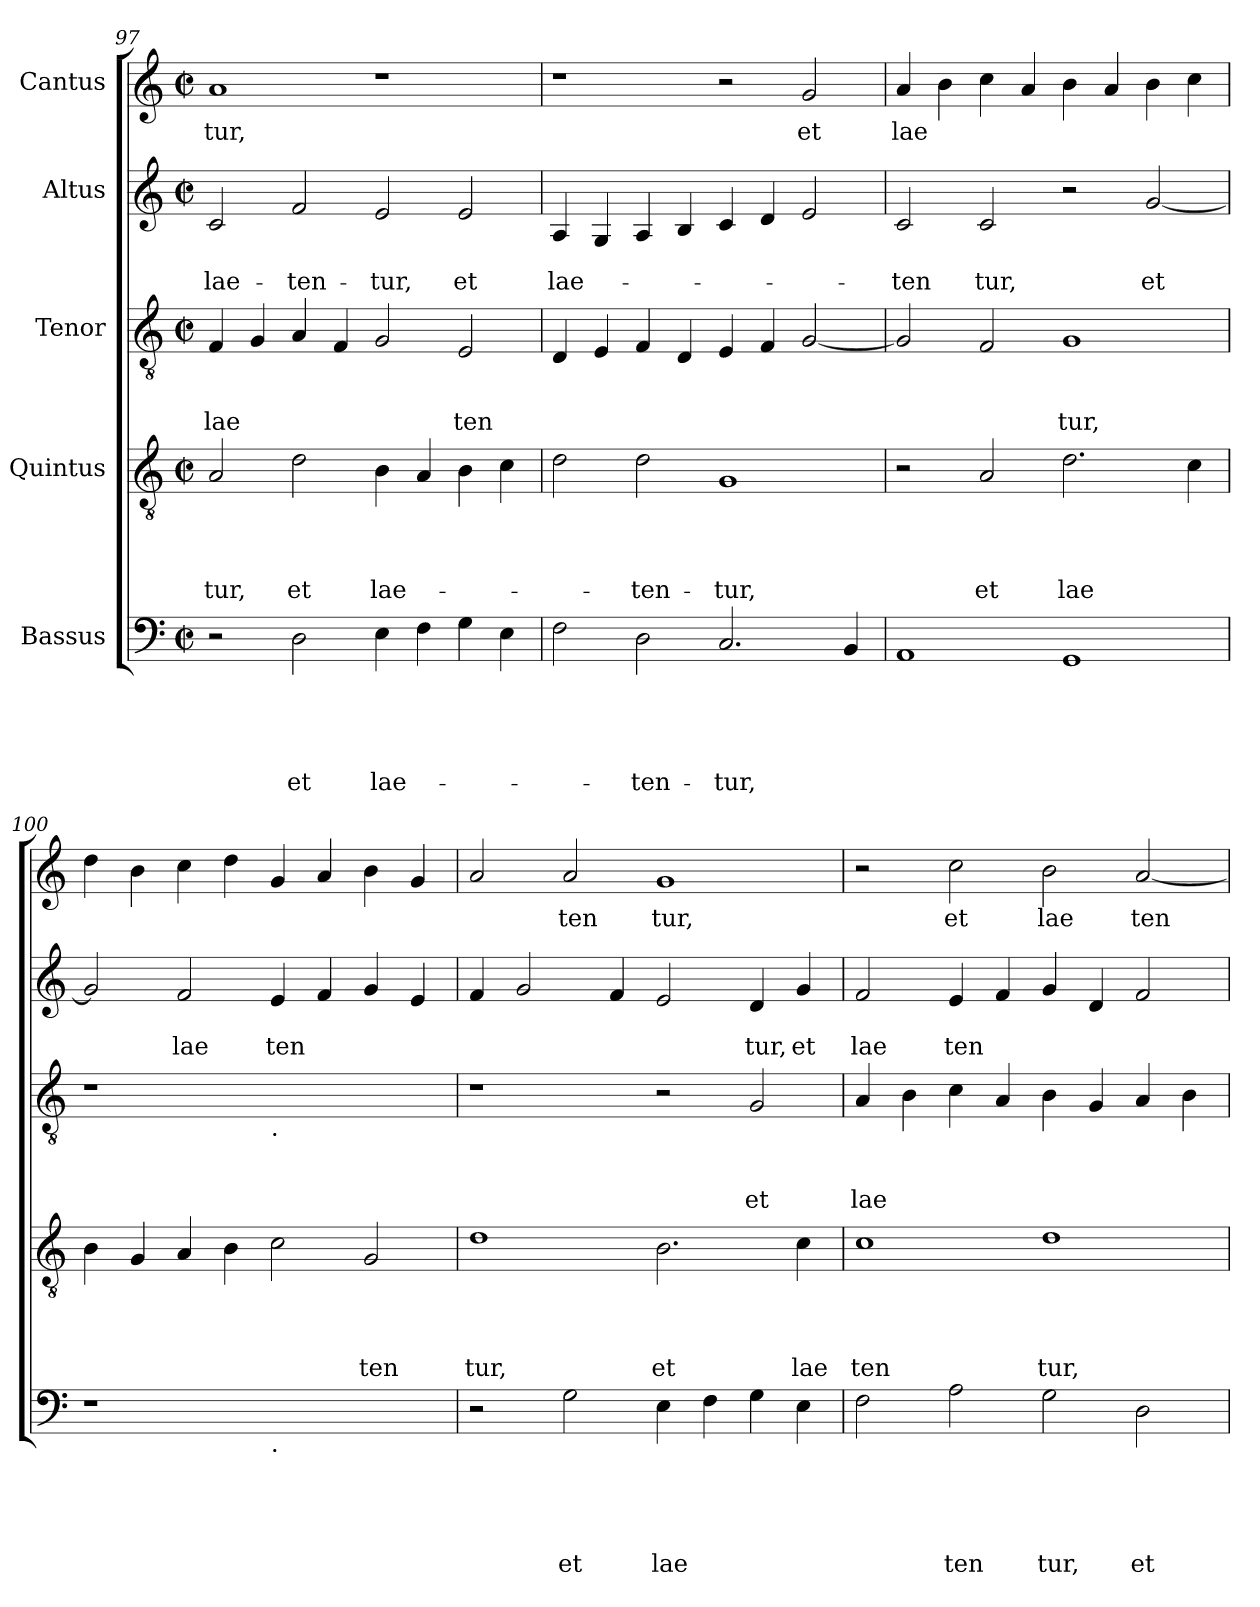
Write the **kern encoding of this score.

**kern	**text	**text	**text	**text	**text	**kern	**text	**text	**text	**text	**kern	**text	**text	**text	**kern	**text	**text	**kern	**text
*part5	*part5	*part5	*part5	*part5	*part5	*part4	*part4	*part4	*part4	*part4	*part3	*part3	*part3	*part3	*part2	*part2	*part2	*part1	*part1
*staff5	*staff5	*staff5	*staff5	*staff5	*staff5	*staff4	*staff4	*staff4	*staff4	*staff4	*staff3	*staff3	*staff3	*staff3	*staff2	*staff2	*staff2	*staff1	*staff1
*I"Bassus	*	*	*	*	*	*I"Quintus	*	*	*	*	*I"Tenor	*	*	*	*I"Altus	*	*	*I"Cantus	*
*clefF4	*	*	*	*	*	*clefGv2	*	*	*	*	*clefGv2	*	*	*	*clefG2	*	*	*clefG2	*
*k[]	*	*	*	*	*	*k[]	*	*	*	*	*k[]	*	*	*	*k[]	*	*	*k[]	*
*C:	*	*	*	*	*	*C:	*	*	*	*	*C:	*	*	*	*C:	*	*	*C:	*
*M2/2	*	*	*	*	*	*M2/2	*	*	*	*	*M2/2	*	*	*	*M2/2	*	*	*M2/2	*
*met(c|)	*	*	*	*	*	*met(c|)	*	*	*	*	*met(c|)	*	*	*	*met(c|)	*	*	*met(c|)	*
=97	=97	=97	=97	=97	=97	=97	=97	=97	=97	=97	=97	=97	=97	=97	=97	=97	=97	=97	=97
!	!	!	!	!	!	!	!	!	!	!LO:LY:b	!	!	!	!LO:LY:b	!	!	!LO:LY:b	!	!LO:LY:b
2r	.	.	.	.	.	2A/	.	.	.	-tur,	4F/	.	.	lae	2c/	.	lae-	1a	tur,
.	.	.	.	.	.	.	.	.	.	.	4G/	.	.	.	.	.	.	.	.
!	!	!	!	!	!LO:LY:b	!	!	!	!	!LO:LY:b	!	!	!	!	!	!	!LO:LY:b	!	!
2D\	.	.	.	.	et	2d\	.	.	.	et	4A/	.	.	.	2f/	.	-ten-	.	.
.	.	.	.	.	.	.	.	.	.	.	4F/	.	.	.	.	.	.	.	.
!	!	!	!	!	!LO:LY:b	!	!	!	!	!LO:LY:b	!	!	!	!	!	!	!LO:LY:b	!	!
4E\	.	.	.	.	lae-	4B\	.	.	.	lae-	2G/	.	.	.	2e/	.	-tur,	1r	.
4F\	.	.	.	.	.	4A/	.	.	.	.	.	.	.	.	.	.	.	.	.
!	!	!	!	!	!	!	!	!	!	!	!	!	!	!LO:LY:b	!	!	!LO:LY:b	!	!
4G\	.	.	.	.	.	4B\	.	.	.	.	2E/	.	.	ten	2e/	.	et	.	.
4E\	.	.	.	.	.	4c\	.	.	.	.	.	.	.	.	.	.	.	.	.
=98	=98	=98	=98	=98	=98	=98	=98	=98	=98	=98	=98	=98	=98	=98	=98	=98	=98	=98	=98
!	!	!	!	!	!	!	!	!	!	!	!	!	!	!	!	!	!LO:LY:b	!	!
2F\	.	.	.	.	.	2d\	.	.	.	.	4D/	.	.	.	4A/	.	lae-	1r	.
.	.	.	.	.	.	.	.	.	.	.	4E/	.	.	.	4G/	.	.	.	.
!	!	!	!	!	!LO:LY:b	!	!	!	!	!LO:LY:b	!	!	!	!	!	!	!	!	!
2D\	.	.	.	.	-ten-	2d\	.	.	.	-ten-	4F/	.	.	.	4A/	.	.	.	.
.	.	.	.	.	.	.	.	.	.	.	4D/	.	.	.	4B/	.	.	.	.
!	!	!	!	!	!LO:LY:b	!	!	!	!	!LO:LY:b	!	!	!	!	!	!	!	!	!
2.C/	.	.	.	.	-tur,	1G	.	.	.	-tur,	4E/	.	.	.	4c/	.	.	2r	.
.	.	.	.	.	.	.	.	.	.	.	4F/	.	.	.	4d/	.	.	.	.
!	!	!	!	!	!	!	!	!	!	!	!	!	!	!	!	!	!	!	!LO:LY:b
.	.	.	.	.	.	.	.	.	.	.	[<2G/	.	.	.	2e/	.	.	2g/	et
4BB/	.	.	.	.	.	.	.	.	.	.	.	.	.	.	.	.	.	.	.
!!LO:LB:g=z
=99	=99	=99	=99	=99	=99	=99	=99	=99	=99	=99	=99	=99	=99	=99	=99	=99	=99	=99	=99
!	!	!	!	!	!	!	!	!	!	!	!	!	!	!	!	!	!LO:LY:b	!	!LO:LY:b
1AA	.	.	.	.	.	2r	.	.	.	.	2G/]	.	.	.	2c/	.	-ten	4a/	lae
.	.	.	.	.	.	.	.	.	.	.	.	.	.	.	.	.	.	4b\	.
!	!	!	!	!	!	!	!	!	!	!LO:LY:b	!	!	!	!	!	!	!LO:LY:b	!	!
.	.	.	.	.	.	2A/	.	.	.	et	2F/	.	.	.	2c/	.	tur,	4cc\	.
.	.	.	.	.	.	.	.	.	.	.	.	.	.	.	.	.	.	4a/	.
!	!	!	!	!	!	!	!	!	!	!LO:LY:b	!	!	!	!LO:LY:b	!	!	!	!	!
1GG	.	.	.	.	.	2.d\	.	.	.	lae	1G	.	.	tur,	2r	.	.	4b\	.
.	.	.	.	.	.	.	.	.	.	.	.	.	.	.	.	.	.	4a/	.
!	!	!	!	!	!	!	!	!	!	!	!	!	!	!	!	!	!LO:LY:b	!	!
.	.	.	.	.	.	.	.	.	.	.	.	.	.	.	[<2g/	.	et	4b\	.
.	.	.	.	.	.	4c\	.	.	.	.	.	.	.	.	.	.	.	4cc\	.
=100	=100	=100	=100	=100	=100	=100	=100	=100	=100	=100	=100	=100	=100	=100	=100	=100	=100	=100	=100
1r	.	.	.	.	.	4B\	.	.	.	.	1r	.	.	.	2g/]	.	.	4dd\	.
.	.	.	.	.	.	4G/	.	.	.	.	.	.	.	.	.	.	.	4b\	.
!	!	!	!	!	!	!	!	!	!	!	!	!	!	!	!	!	!LO:LY:b	!	!
.	.	.	.	.	.	4A/	.	.	.	.	.	.	.	.	2f/	.	lae	4cc\	.
.	.	.	.	.	.	4B\	.	.	.	.	.	.	.	.	.	.	.	4dd\	.
!	!	!	!	!	!	!	!	!	!	!	!LO:TX:b:t=.	!	!	!	!	!	!	!	!
!LO:TX:b:t=.	!	!	!	!	!	!	!	!	!	!	!	!	!	!	!	!	!	!	!
!	!	!	!	!	!	!	!	!	!	!	!	!	!	!	!	!	!LO:LY:b	!	!
1ryy	.	.	.	.	.	2c\	.	.	.	.	1ryy	.	.	.	4e/	.	ten	4g/	.
.	.	.	.	.	.	.	.	.	.	.	.	.	.	.	4f/	.	.	4a/	.
!	!	!	!	!	!	!	!	!	!	!LO:LY:b	!	!	!	!	!	!	!	!	!
.	.	.	.	.	.	2G/	.	.	.	ten	.	.	.	.	4g/	.	.	4b\	.
.	.	.	.	.	.	.	.	.	.	.	.	.	.	.	4e/	.	.	4g/	.
=101	=101	=101	=101	=101	=101	=101	=101	=101	=101	=101	=101	=101	=101	=101	=101	=101	=101	=101	=101
!	!	!	!	!	!	!	!	!	!	!LO:LY:b	!	!	!	!	!	!	!	!	!
2r	.	.	.	.	.	1d	.	.	.	tur,	1r	.	.	.	4f/	.	.	2a/	.
.	.	.	.	.	.	.	.	.	.	.	.	.	.	.	2g/	.	.	.	.
!	!	!	!	!	!LO:LY:b	!	!	!	!	!	!	!	!	!	!	!	!	!	!LO:LY:b
2G\	.	.	.	.	et	.	.	.	.	.	.	.	.	.	.	.	.	2a/	ten
.	.	.	.	.	.	.	.	.	.	.	.	.	.	.	4f/	.	.	.	.
!	!	!	!	!	!LO:LY:b	!	!	!	!	!LO:LY:b	!	!	!	!	!	!	!	!	!LO:LY:b
4E\	.	.	.	.	lae	2.B\	.	.	.	et	2r	.	.	.	2e/	.	.	1g	tur,
4F\	.	.	.	.	.	.	.	.	.	.	.	.	.	.	.	.	.	.	.
!	!	!	!	!	!	!	!	!	!	!	!	!	!	!LO:LY:b	!	!	!LO:LY:b	!	!
4G\	.	.	.	.	.	.	.	.	.	.	2G/	.	.	et	4d/	.	tur,	.	.
!	!	!	!	!	!	!	!	!	!	!LO:LY:b	!	!	!	!	!	!	!LO:LY:b	!	!
4E\	.	.	.	.	.	4c\	.	.	.	lae	.	.	.	.	4g/	.	et	.	.
=102	=102	=102	=102	=102	=102	=102	=102	=102	=102	=102	=102	=102	=102	=102	=102	=102	=102	=102	=102
!	!	!	!	!	!	!	!	!	!	!LO:LY:b	!	!	!	!LO:LY:b	!	!	!LO:LY:b	!	!
2F\	.	.	.	.	.	1c	.	.	.	ten	4A/	.	.	lae	2f/	.	lae	2r	.
.	.	.	.	.	.	.	.	.	.	.	4B\	.	.	.	.	.	.	.	.
!	!	!	!	!	!LO:LY:b	!	!	!	!	!	!	!	!	!	!	!	!LO:LY:b	!	!LO:LY:b
2A\	.	.	.	.	ten	.	.	.	.	.	4c\	.	.	.	4e/	.	ten	2cc\	et
.	.	.	.	.	.	.	.	.	.	.	4A/	.	.	.	4f/	.	.	.	.
!	!	!	!	!	!LO:LY:b	!	!	!	!	!LO:LY:b	!	!	!	!	!	!	!	!	!LO:LY:b
2G\	.	.	.	.	tur,	1d	.	.	.	tur,	4B\	.	.	.	4g/	.	.	2b\	lae
.	.	.	.	.	.	.	.	.	.	.	4G/	.	.	.	4d/	.	.	.	.
!	!	!	!	!	!LO:LY:b	!	!	!	!	!	!	!	!	!	!	!	!	!	!LO:LY:b
2D\	.	.	.	.	et	.	.	.	.	.	4A/	.	.	.	2f/	.	.	[<2a/	ten
.	.	.	.	.	.	.	.	.	.	.	4B\	.	.	.	.	.	.	.	.
=	=	=	=	=	=	=	=	=	=	=	=	=	=	=	=	=	=	=	=
*-	*-	*-	*-	*-	*-	*-	*-	*-	*-	*-	*-	*-	*-	*-	*-	*-	*-	*-	*-
